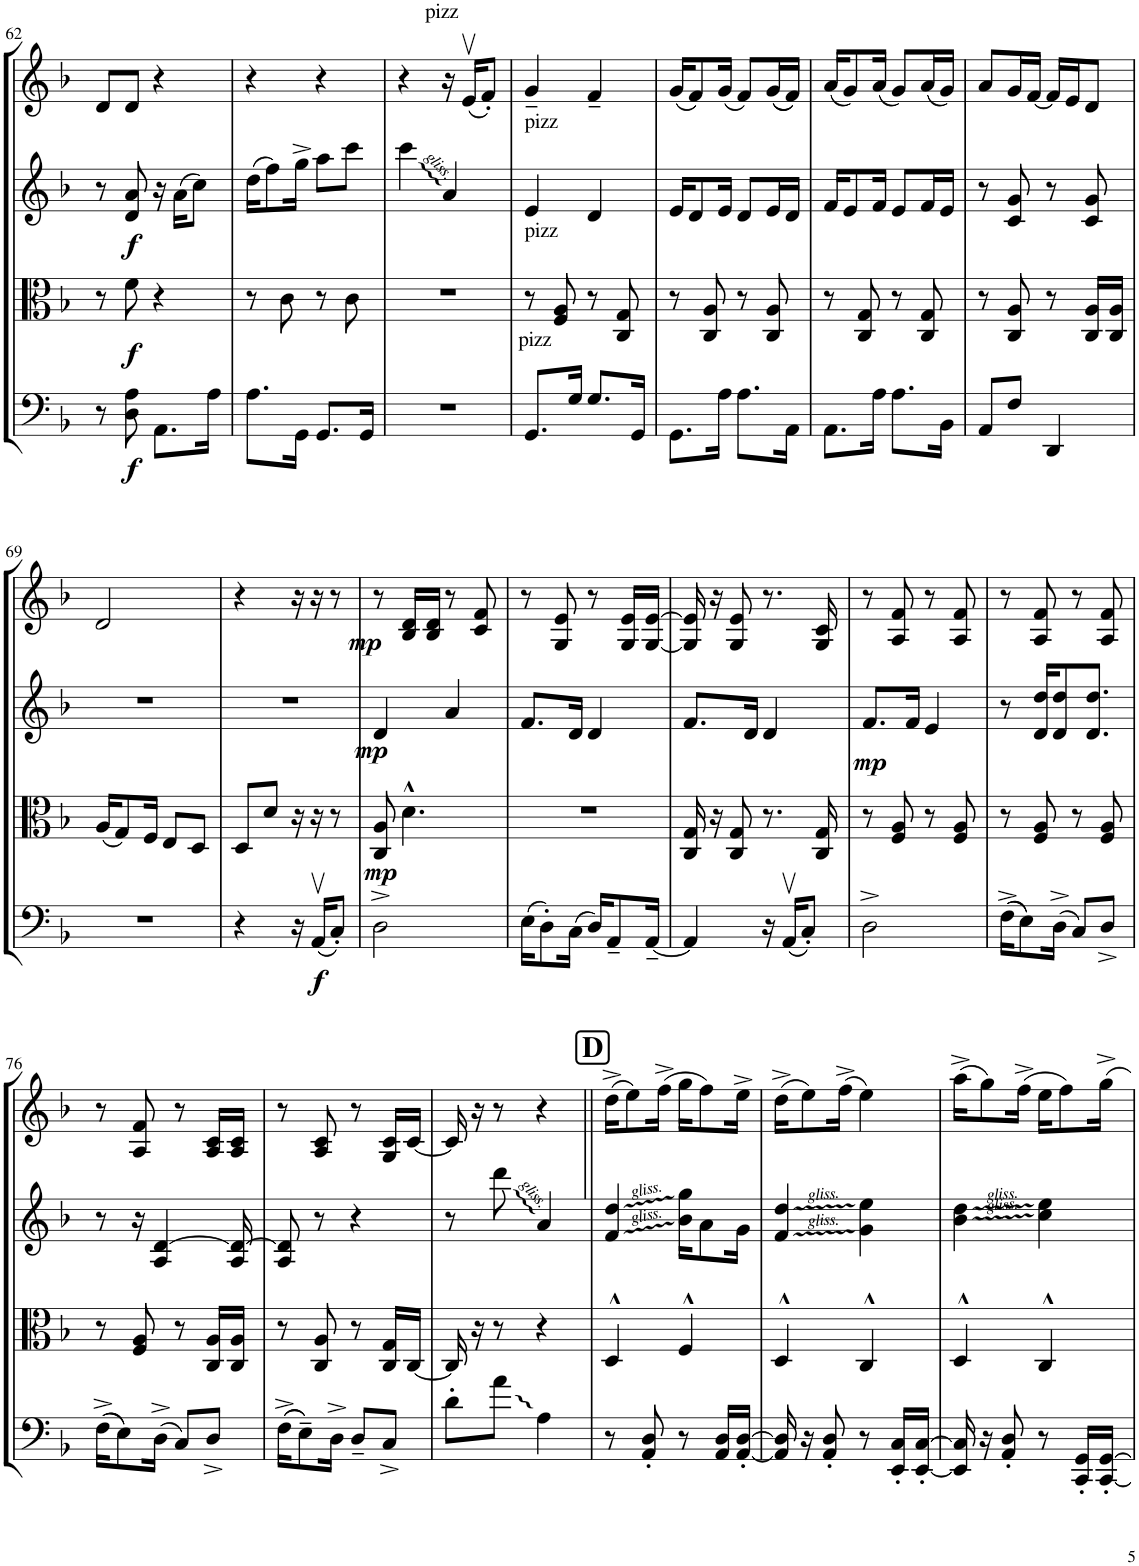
**kern	**dynam	**kern	**dynam	**kern	**dynam	**kern	**dynam
*part4	*part4	*part3	*part3	*part2	*part2	*part1	*part1
*staff4	*staff4	*staff3	*staff3	*staff2	*staff2	*staff1	*staff1
*I"Violoncello	*	*I"Viola	*	*I"Violin II	*	*I"Violin I	*
*I'Vc	*	*I'Vla	*	*I'Vln	*	*I'Vln	*
!!LO:PB:g=z
*clefF4	*	*clefC3	*	*clefG2	*	*clefG2	*
*k[b-]	*	*k[b-]	*	*k[b-]	*	*k[b-]	*
*M2/4	*	*M2/4	*	*M2/4	*	*M2/4	*
=62	=62	=62	=62	=62	=62	=62	=62
8r	.	8r	.	8r	.	8d/L	.
!	!LO:DY:b	!	!LO:DY:b	!	!LO:DY:b	!	!
8D\ 8A\	f	8f\	f	8d/ 8a/	f	8d/J	.
8.AA\L	.	4r	.	16r	.	4r	.
.	.	.	.	(16a\KL	.	.	.
.	.	.	.	8cc\J)	.	.	.
16A\Jk	.	.	.	.	.	.	.
=63	=63	=63	=63	=63	=63	=63	=63
8.A\L	.	8r	.	(16dd\KL	.	4r	.
.	.	.	.	8ff\)	.	.	.
.	.	8c\	.	.	.	.	.
16GG\Jk	.	.	.	16gg^\Jk	.	.	.
8.GG/L	.	8r	.	8aa\L	.	4r	.
.	.	8c\	.	8ccc\J	.	.	.
16GG/Jk	.	.	.	.	.	.	.
=64	=64	=64	=64	=64	=64	=64	=64
2r	.	2r	.	4ccc\	.	4r	.
!	!	!	!	!	!	!LO:TX:a:t=pizz	!
.	.	.	.	4a/	.	16r	.
.	.	.	.	.	.	(16ev/KL	.
.	.	.	.	.	.	8f'/J)	.
=65	=65	=65	=65	=65	=65	=65	=65
!	!	!	!	!LO:TX:a:t=pizz	!	!	!
!	!	!LO:TX:a:t=pizz	!	!	!	!	!
!LO:TX:a:t=pizz	!	!	!	!	!	!	!
8.GG/L	.	8r	.	4e/	.	4g~/	.
.	.	8F/ 8A/	.	.	.	.	.
16G/Jk	.	.	.	.	.	.	.
8.G/L	.	8r	.	4d/	.	4f~/	.
.	.	8C/ 8G/	.	.	.	.	.
16GG/Jk	.	.	.	.	.	.	.
=66	=66	=66	=66	=66	=66	=66	=66
8.GG\L	.	8r	.	16e/KL	.	(16g/KL	.
.	.	.	.	8d/	.	8f/)	.
.	.	8C/ 8A/	.	.	.	.	.
16A\Jk	.	.	.	16e/Jk	.	(16g/Jk	.
8.A\L	.	8r	.	8d/L	.	8f/L)	.
.	.	8C/ 8A/	.	16e/L	.	((16g/L	.
16AA\Jk	.	.	.	16d/JJ	.	16f/JJ))	.
=67	=67	=67	=67	=67	=67	=67	=67
8.AA\L	.	8r	.	16f/KL	.	(16a/KL	.
.	.	.	.	8e/	.	8g/)	.
.	.	8C/ 8G/	.	.	.	.	.
16A\Jk	.	.	.	16f/Jk	.	(16a/Jk	.
8.A\L	.	8r	.	8e/L	.	8g/L)	.
.	.	8C/ 8G/	.	16f/L	.	(16a/L	.
16BB-\Jk	.	.	.	16e/JJ	.	16g/JJ)	.
=68	=68	=68	=68	=68	=68	=68	=68
8AA/L	.	8r	.	8r	.	8a/L	.
8F/J	.	8C/ 8A/	.	8c/ 8g/	.	16g/L	.
.	.	.	.	.	.	[16f/JJ	.
4DD/	.	8r	.	8r	.	16f/LL]	.
.	.	.	.	.	.	16e/J	.
.	.	16C/ 16A/LL	.	8c/ 8g/	.	8d/J	.
.	.	16C/ 16A/JJ	.	.	.	.	.
!!LO:LB:g=z
=69	=69	=69	=69	=69	=69	=69	=69
2r	.	(16A/KL	.	2r	.	2d/	.
.	.	8G/)	.	.	.	.	.
.	.	16F/Jk	.	.	.	.	.
.	.	8E/L	.	.	.	.	.
.	.	8D/J	.	.	.	.	.
=70	=70	=70	=70	=70	=70	=70	=70
4r	.	8D/L	.	2r	.	4r	.
.	.	8d/J	.	.	.	.	.
16r	.	16r	.	.	.	16r	.
!	!LO:DY:b	!	!	!	!	!	!
(16AAv/KL	f	16r	.	.	.	16r	.
!	!	!	!	!	!	!	!LO:DY:b
8C'/J)	.	8r	.	.	.	8r	mp
=71	=71	=71	=71	=71	=71	=71	=71
!	!	!	!LO:DY:b	!	!LO:DY:b	!	!
2D^\	.	8C/ 8A/	mp	4d/	mp	8r	.
.	.	4.d^^\	.	.	.	16B-/ 16d/LL	.
.	.	.	.	.	.	16B-/ 16d/JJ	.
.	.	.	.	4a/	.	8r	.
.	.	.	.	.	.	8c/ 8f/	.
=72	=72	=72	=72	=72	=72	=72	=72
(16E\KL	.	2r	.	8.f/L	.	8r	.
8D'\)	.	.	.	.	.	.	.
.	.	.	.	.	.	8G/ 8e/	.
(16C\Jk	.	.	.	16d/Jk	.	.	.
16D/KL)	.	.	.	4d/	.	8r	.
8AA~/	.	.	.	.	.	.	.
.	.	.	.	.	.	16G/ 16e/LL	.
[16AA~/Jk	.	.	.	.	.	[16G/ [16e/JJ	.
=73	=73	=73	=73	=73	=73	=73	=73
4AA/]	.	16C/ 16G/	.	8.f/L	.	16G/] 16e/]	.
.	.	16r	.	.	.	16r	.
.	.	8C/ 8G/	.	.	.	8G/ 8e/	.
.	.	.	.	16d/Jk	.	.	.
16r	.	8.r	.	4d/	.	8.r	.
(16AAv/KL	.	.	.	.	.	.	.
8C'/J)	.	.	.	.	.	.	.
.	.	16C/ 16G/	.	.	.	16G/ 16c/	.
=74	=74	=74	=74	=74	=74	=74	=74
!	!	!	!	!	!LO:DY:b	!	!
2D^\	.	8r	.	8.f/L	mp	8r	.
.	.	8F/ 8A/	.	.	.	8A/ 8f/	.
.	.	.	.	16f/Jk	.	.	.
.	.	8r	.	4e/	.	8r	.
.	.	8F/ 8A/	.	.	.	8A/ 8f/	.
=75	=75	=75	=75	=75	=75	=75	=75
((16F^\KL	.	8r	.	8r	.	8r	.
8E\))	.	.	.	.	.	.	.
.	.	8F/ 8A/	.	16d/ 16dd/KL	.	8A/ 8f/	.
(16D^\Jk	.	.	.	8d/ 8dd/	.	.	.
8C/L)	.	8r	.	.	.	8r	.
.	.	.	.	8.d/ 8.dd/J	.	.	.
8D^/J	.	8F/ 8A/	.	.	.	8A/ 8f/	.
!!LO:LB:g=z
=76	=76	=76	=76	=76	=76	=76	=76
((16F^\KL	.	8r	.	8r	.	8r	.
8E\))	.	.	.	.	.	.	.
.	.	8F/ 8A/	.	16r	.	8A/ 8f/	.
(16D^\Jk	.	.	.	4A/ [4d/	.	.	.
8C/L)	.	8r	.	.	.	8r	.
8D^/J	.	16C/ 16A/LL	.	.	.	16A/ 16c/LL	.
.	.	16C/ 16A/JJ	.	16A/ 16d/_	.	16A/ 16c/JJ	.
=77	=77	=77	=77	=77	=77	=77	=77
((16F^\KL	.	8r	.	8A/ 8d/]	.	8r	.
8E~\))	.	.	.	.	.	.	.
.	.	8C/ 8A/	.	8r	.	8A/ 8c/	.
16D^\Jk	.	.	.	.	.	.	.
8D~/L	.	8r	.	4r	.	8r	.
8C^/J	.	16C/ 16G/LL	.	.	.	16G/ 16c/LL	.
.	.	[16C/JJ	.	.	.	[16c/JJ	.
=78	=78	=78	=78	=78	=78	=78	=78
8d'\L	.	16C/]	.	8r	.	16c/]	.
.	.	16r	.	.	.	16r	.
8a\J	.	8r	.	8ddd\	.	8r	.
4A\	.	4r	.	4a/	.	4r	.
!!LO:REH:place=s1:a:B:cj:fs=14:t=D
=79||	=79||	=79||	=79||	=79||	=79||	=79||	=79||
8r	.	4D^^/	.	4f/ 4dd/	.	(16dd^\KL	.
.	.	.	.	.	.	8ee\)	.
8AA/' 8D/'	.	.	.	.	.	.	.
.	.	.	.	.	.	(16ff^\Jk	.
8r	.	4F^^/	.	16b-\ 16gg\KL	.	16gg\KL	.
.	.	.	.	8a\	.	8ff\)	.
16AA/ 16D/LL	.	.	.	.	.	.	.
[16AA/' [16D/'JJ	.	.	.	16g\Jk	.	16ee^\Jk	.
=80	=80	=80	=80	=80	=80	=80	=80
16AA/] 16D/]	.	4D^^/	.	4f/ 4dd/	.	(16dd^\KL	.
16r	.	.	.	.	.	8ee\)	.
8AA/' 8D/'	.	.	.	.	.	.	.
.	.	.	.	.	.	(16ff^\Jk	.
8r	.	4C^^/	.	4g\ 4ee\	.	4ee\)	.
16EE/' 16C/'LL	.	.	.	.	.	.	.
[16EE/' [16C/'JJ	.	.	.	.	.	.	.
=81	=81	=81	=81	=81	=81	=81	=81
16EE/] 16C/]	.	4D^^/	.	4b-\ 4dd\	.	(16aa^\KL	.
16r	.	.	.	.	.	8gg\)	.
8AA/' 8D/'	.	.	.	.	.	.	.
.	.	.	.	.	.	(16ff^\Jk	.
8r	.	4C^^/	.	4cc\ 4ee\	.	16ee\KL	.
.	.	.	.	.	.	8ff\)	.
16CC/' 16GG/'LL	.	.	.	.	.	.	.
[16CC/' [16GG/'JJ	.	.	.	.	.	16gg^\Jk	.
=	=	=	=	=	=	=	=
*-	*-	*-	*-	*-	*-	*-	*-
